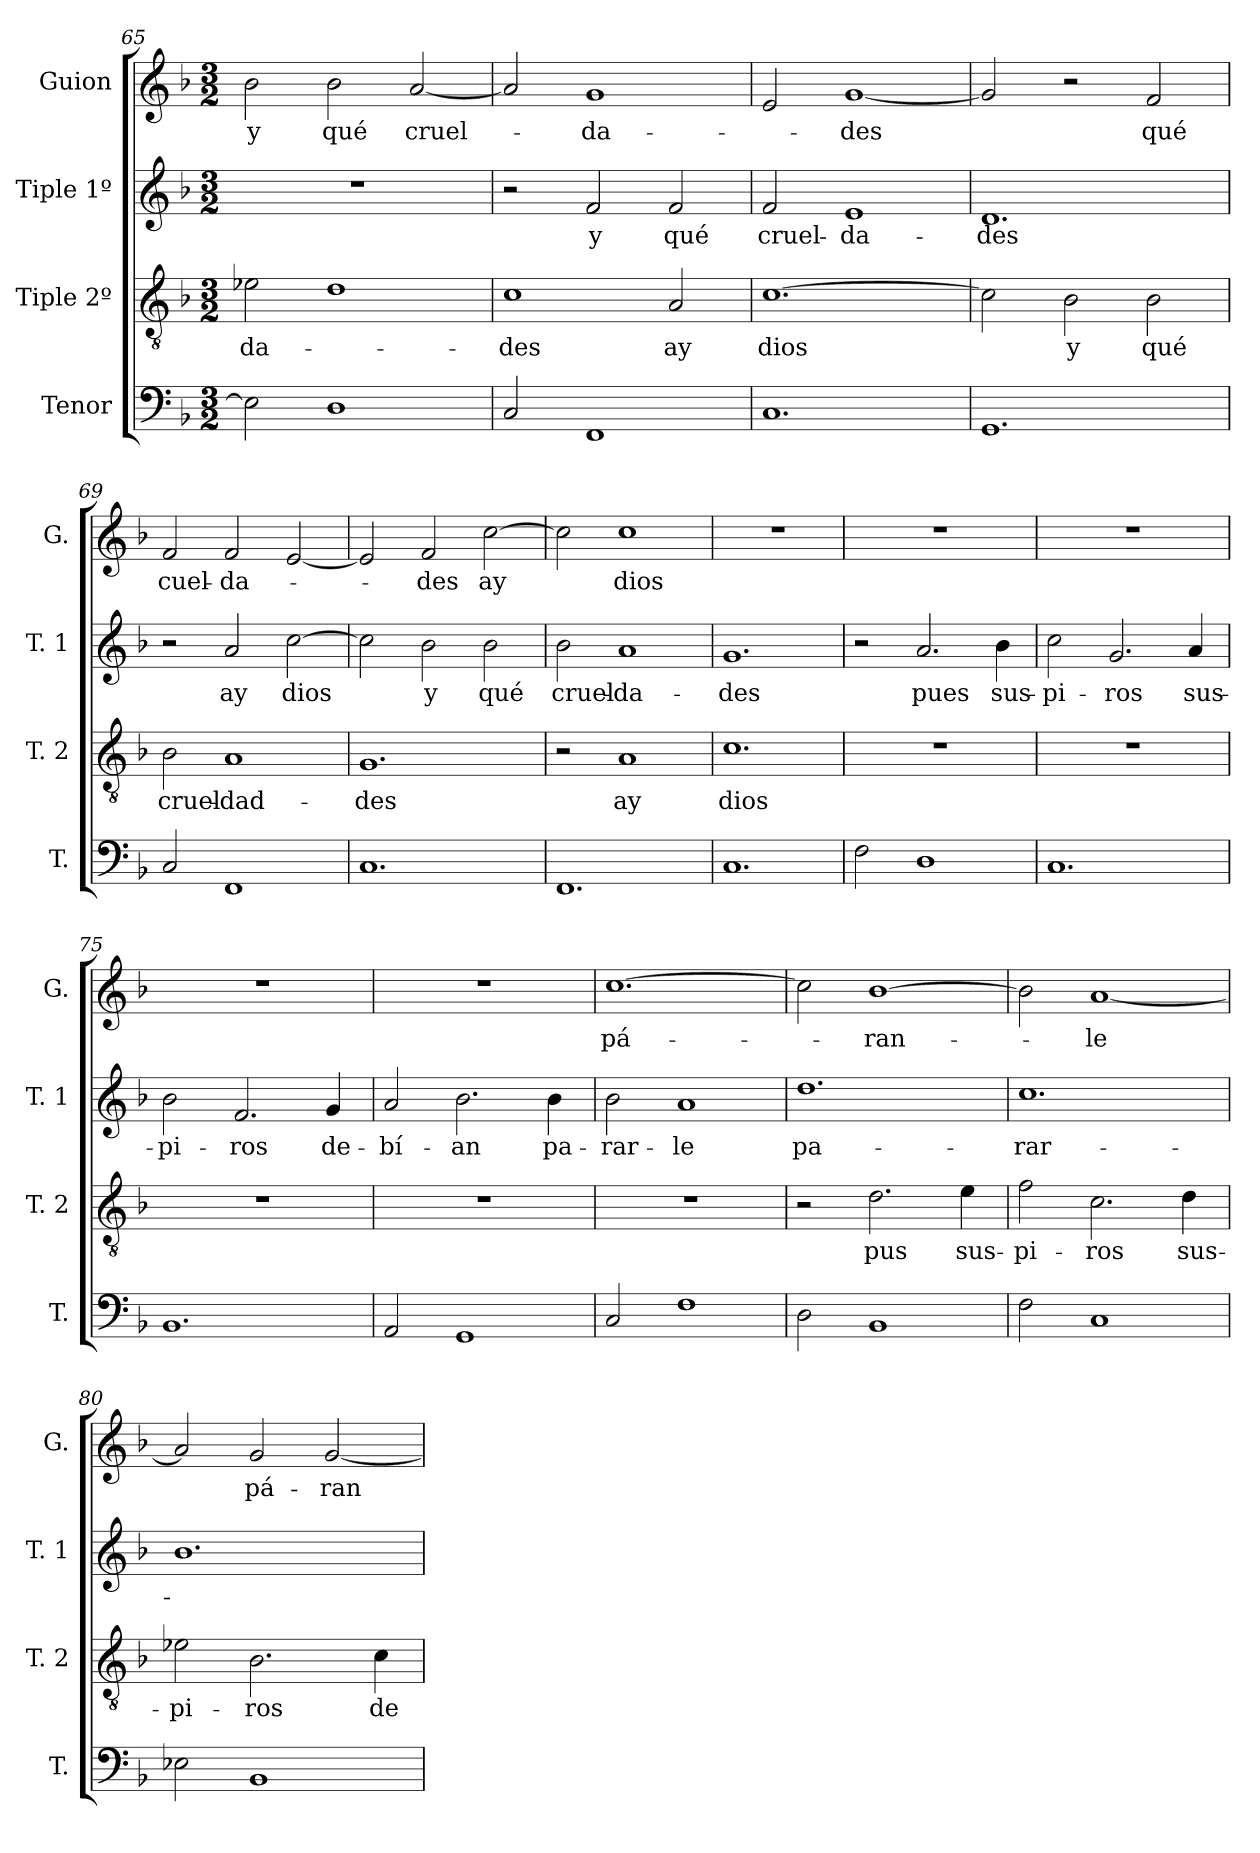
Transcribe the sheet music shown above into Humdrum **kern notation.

**kern	**kern	**text	**kern	**text	**kern	**text
*part4	*part3	*part3	*part2	*part2	*part1	*part1
*staff4	*staff3	*staff3	*staff2	*staff2	*staff1	*staff1
*I"Tenor	*I"Tiple 2º	*	*I"Tiple 1º	*	*I"Guion	*
*I'T.	*I'T. 2	*	*I'T. 1	*	*I'G.	*
*clefF4	*clefGv2	*	*clefG2	*	*clefG2	*
*k[b-]	*k[b-]	*	*k[b-]	*	*k[b-]	*
*M3/2	*M3/2	*	*M3/2	*	*M3/2	*
=65	=65	=65	=65	=65	=65	=65
2E-]	2e-X	-da-	1.r	.	2b-	y
1D	1d	.	.	.	2b-	qué
.	.	.	.	.	[2a	cruel-
=66	=66	=66	=66	=66	=66	=66
2C	1c	-des	2r	.	2a]	.
1FF	.	.	2f	y	1g	-da-
.	2A	ay	2f	qué	.	.
=67	=67	=67	=67	=67	=67	=67
1.C	[1.c	dios	2f	cruel-	2e	.
.	.	.	1e	-da-	[1g	-des
=68	=68	=68	=68	=68	=68	=68
1.GG	2c]	.	1.d	-des	2g]	.
.	2B-	y	.	.	2r	.
.	2B-	qué	.	.	2f	qué
=69	=69	=69	=69	=69	=69	=69
2C	2B-	cruel-	2r	.	2f	cuel-
1FF	1A	-dad-	2a	ay	2f	-da-
.	.	.	[2cc	dios	[2e	.
=70	=70	=70	=70	=70	=70	=70
1.C	1.G	-des	2cc]	.	2e]	.
.	.	.	2b-	y	2f	-des
.	.	.	2b-	qué	[2cc	ay
=71	=71	=71	=71	=71	=71	=71
1.FF	2r	.	2b-	cruel-	2cc]	.
.	1A	ay	1a	-da-	1cc	dios
=72	=72	=72	=72	=72	=72	=72
1.C	1.c	dios	1.g	-des	1.r	.
=73	=73	=73	=73	=73	=73	=73
2F	1.r	.	2r	.	1.r	.
1D	.	.	2.a	pues	.	.
.	.	.	4b-	sus-	.	.
=74	=74	=74	=74	=74	=74	=74
1.C	1.r	.	2cc	-pi-	1.r	.
.	.	.	2.g	-ros	.	.
.	.	.	4a	sus-	.	.
=75	=75	=75	=75	=75	=75	=75
1.BB-	1.r	.	2b-	-pi-	1.r	.
.	.	.	2.f	-ros	.	.
.	.	.	4g	de-	.	.
=76	=76	=76	=76	=76	=76	=76
2AA	1.r	.	2a	-bí-	1.r	.
1GG	.	.	2.b-	-an	.	.
.	.	.	4b-	pa-	.	.
=77	=77	=77	=77	=77	=77	=77
2C	1.r	.	2b-	-rar-	[1.cc	pá-
1F	.	.	1a	-le	.	.
=78	=78	=78	=78	=78	=78	=78
2D	2r	.	1.dd	pa-	2cc]	.
1BB-	2.d	pus	.	.	[1b-	-ran-
.	4e	sus-	.	.	.	.
=79	=79	=79	=79	=79	=79	=79
2F	2f	-pi-	1.cc	-rar-	2b-]	.
1C	2.c	-ros	.	.	[1a	-le
.	4d	sus-	.	.	.	.
=80	=80	=80	=80	=80	=80	=80
2E-X	2e-X	-pi-	1.b-	.	2a]	.
1BB-	2.B-	-ros	.	.	2g	pá-
.	.	.	.	.	[2g	-ran-
.	4c	de-	.	.	.	.
=	=	=	=	=	=	=
*-	*-	*-	*-	*-	*-	*-
